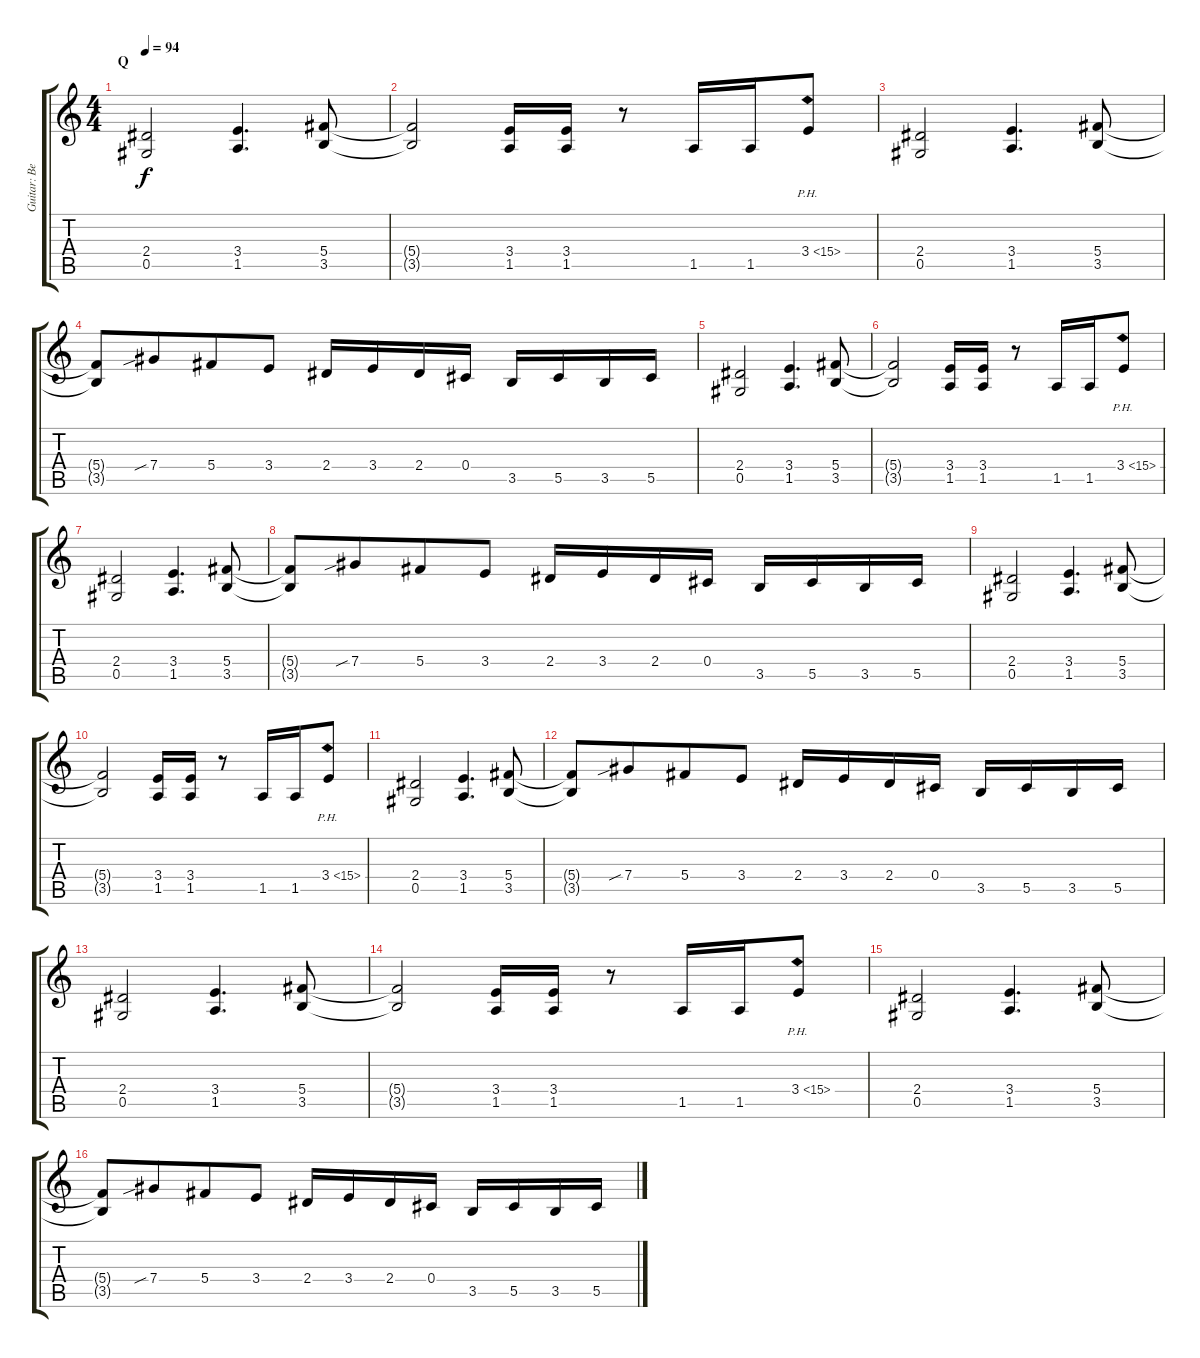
\track ("Guitar: Ben" "Guitar: Be") {instrument distortionguitar}
\staff {score tabs}
\tuning (Eb4 Bb3 Gb3 Db3 Ab2 Eb2) {hide}
\ts (4 4)
\section ("" "Q")
\tempo 94
\clef g2
\ks c
(2.4 0.5).2{dy f} (3.4 1.5).4{d} (5.4 3.5).8 |
(5.4{t} 3.5{t}).2 (3.4 1.5).16 (3.4 1.5).16 r.8 1.5.16 1.5.16 3.4{ph 12}.8 |
(2.4 0.5).2 (3.4 1.5).4{d} (5.4 3.5).8 |
(5.4{t} 3.5{t}).8 7.4{sib}.8{beam merge} 5.4.8 3.4.8 2.4.16 3.4.16 2.4.16 0.4.16 3.5.16 5.5.16 3.5.16 5.5.16 |
(2.4 0.5).2 (3.4 1.5).4{d} (5.4 3.5).8 |
(5.4{t} 3.5{t}).2 (3.4 1.5).16 (3.4 1.5).16 r.8 1.5.16 1.5.16 3.4{ph 12}.8 |
(2.4 0.5).2 (3.4 1.5).4{d} (5.4 3.5).8 |
(5.4{t} 3.5{t}).8 7.4{sib}.8{beam merge} 5.4.8 3.4.8 2.4.16 3.4.16 2.4.16 0.4.16 3.5.16 5.5.16 3.5.16 5.5.16 |
(2.4 0.5).2 (3.4 1.5).4{d} (5.4 3.5).8 |
(5.4{t} 3.5{t}).2 (3.4 1.5).16 (3.4 1.5).16 r.8 1.5.16 1.5.16 3.4{ph 12}.8 |
(2.4 0.5).2 (3.4 1.5).4{d} (5.4 3.5).8 |
(5.4{t} 3.5{t}).8 7.4{sib}.8{beam merge} 5.4.8 3.4.8 2.4.16 3.4.16 2.4.16 0.4.16 3.5.16 5.5.16 3.5.16 5.5.16 |
(2.4 0.5).2 (3.4 1.5).4{d} (5.4 3.5).8 |
(5.4{t} 3.5{t}).2 (3.4 1.5).16 (3.4 1.5).16 r.8 1.5.16 1.5.16 3.4{ph 12}.8 |
(2.4 0.5).2 (3.4 1.5).4{d} (5.4 3.5).8 |
(5.4{t} 3.5{t}).8 7.4{sib}.8{beam merge} 5.4.8 3.4.8 2.4.16 3.4.16 2.4.16 0.4.16 3.5.16 5.5.16 3.5.16 5.5.16
